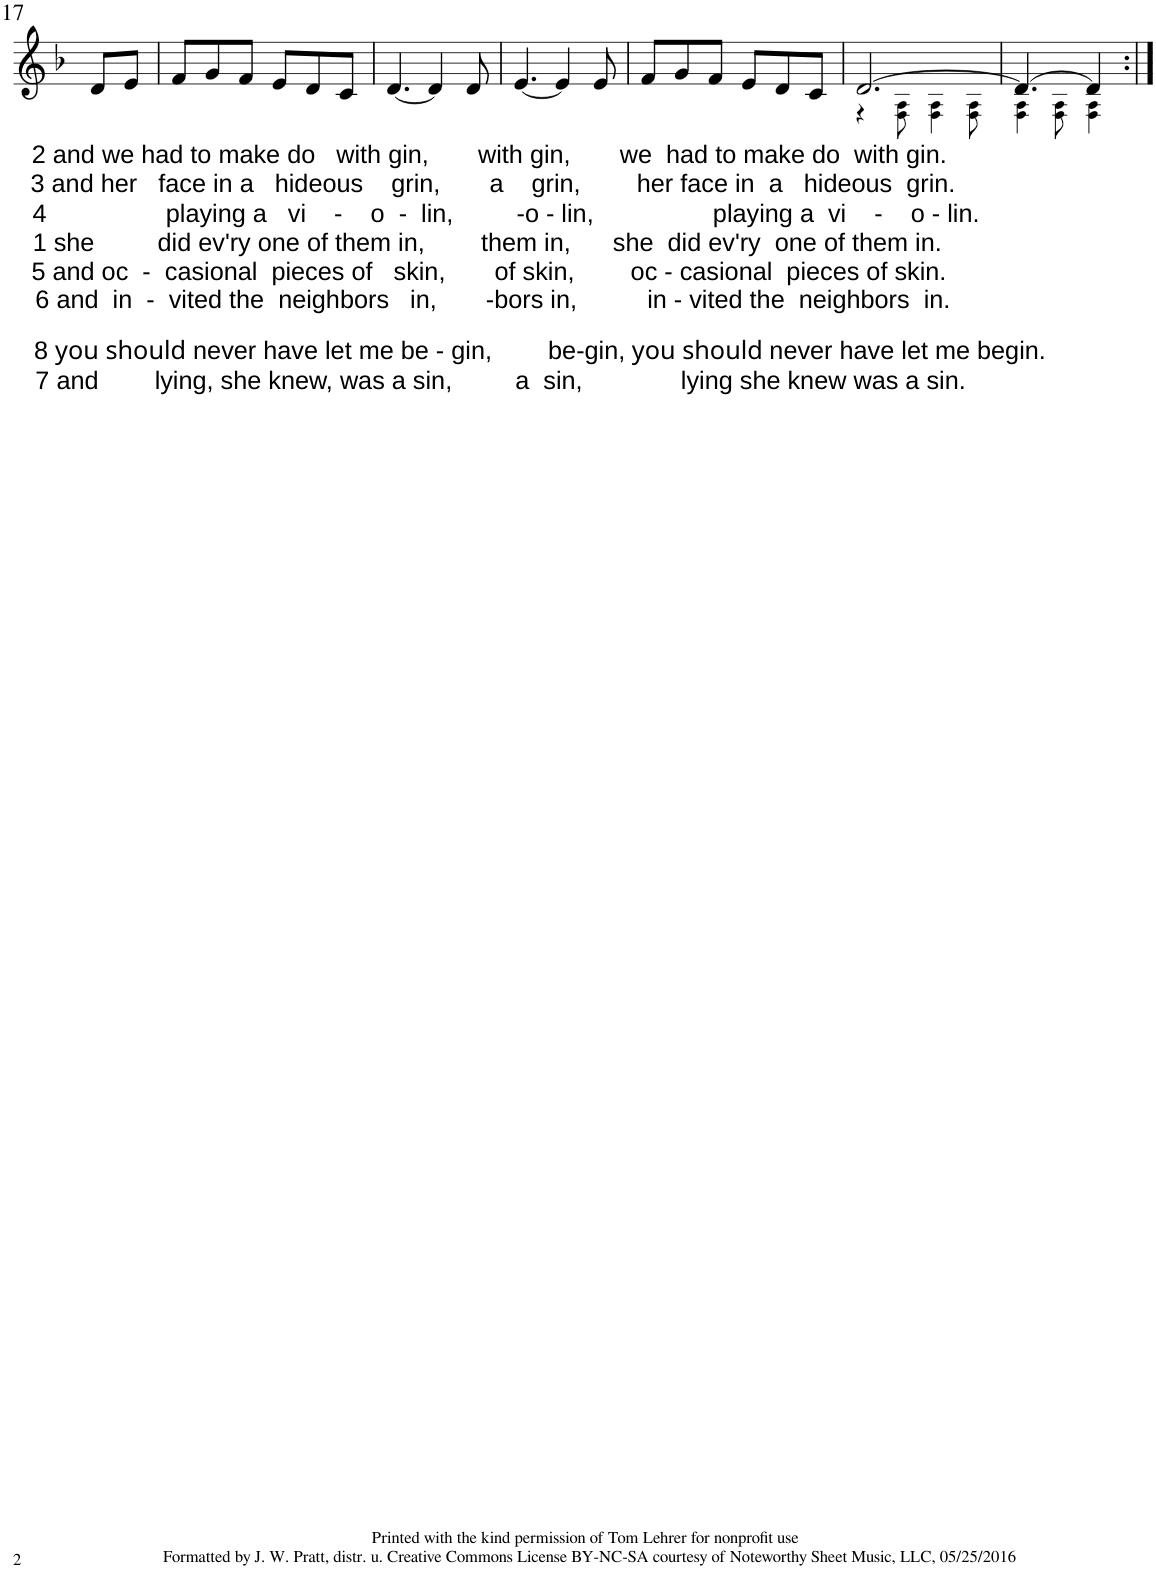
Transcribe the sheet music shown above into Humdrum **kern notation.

**kern
*part1
*staff1
*I"Piano
*I'Pno
!!LO:PB:g=z
*clefG2
*k[b-]
*M6/8
=17
8d/L
8e/J
=18
8f/L
8g/
8f/J
8e/L
8d/
8c/J
=19
!LO:TX:b:t=2 and we had to make do   with gin,       with gin,       we  had to make do  with gin.
!LO:TX:b:t=3 and her   face in a   hideous    grin,       a    grin,        her face in  a   hideous  grin.
!LO:TX:b:t=4                 playing a   vi    -    o  -  lin,         -o - lin,                 playing a  vi    -    o - lin.
!LO:TX:b:t=1 she         did ev'ry one of them in,        them in,      she  did ev'ry  one of them in.
!LO:TX:b:t=5 and oc  -  casional  pieces of   skin,       of skin,        oc - casional  pieces of skin.
!LO:TX:b:t=6 and  in  -  vited the  neighbors   in,       -bors in,          in - vited the  neighbors  in.
!LO:TX:b:t=8
!LO:TX:b:t=you should
!LO:TX:b:t=never have let me be - gin,        be-gin,
!LO:TX:b:t=you should
!LO:TX:b:t=never have let me begin.
!LO:TX:b:t=7 and        lying, she knew, was a sin,         a  sin,              lying she knew was a sin.
[4.d/
4d/]
8d/
=20
[4.e/
4e/]
8e/
=21
8f/L
8g/
8f/J
8e/L
8d/
8c/J
=22
*^
[2.d/	4r
.	8F!\ 8A!\
.	4F!\ 4A!\
.	8F!\ 8A!\
=23	=23
4.d/_	4F!\ 4A!\
.	8F!\ 8A!\
4d/]	4F!\ 4A!\
*v	*v
=:|!
*-
